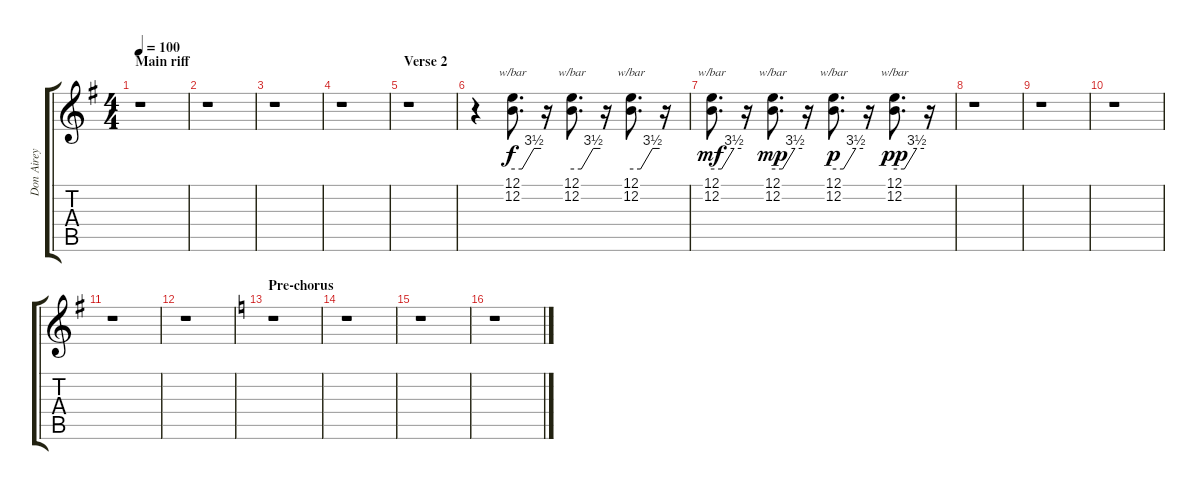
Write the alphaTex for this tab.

\track ("Don Airey " "Don Airey ") {instrument lead1square}
\staff {score tabs}
\tuning (E4 B3 G3 D3 A2 E2) {hide}
\ts (4 4)
\section ("" "Main riff")
\tempo 100
\clef g2
\ks eminor
r.1{dy f} |
r.1 |
r.1 |
r.1 |
\section ("" "Verse 2")
r.1 |
r.4 (12.1 12.2).8{d tbe (custom default 0 0 20 0 45 14 60 14)} r.16 (12.1 12.2).8{d tbe (custom default 0 0 20 0 45 14 60 14)} r.16 (12.1 12.2).8{d tbe (custom default 0 0 20 0 45 14 60 14)} r.16 |
(12.1 12.2).8{d tbe (custom default 0 0 20 0 45 14 60 14) dy mf} r.16 (12.1 12.2).8{d tbe (custom default 0 0 20 0 45 14 60 14) dy mp} r.16 (12.1 12.2).8{d tbe (custom default 0 0 20 0 45 14 60 14) dy p} r.16 (12.1 12.2).8{d tbe (custom default 0 0 20 0 45 14 60 14) dy pp} r.16 |
r.1 |
r.1 |
r.1 |
r.1 |
r.1 |
\section ("" "Pre-chorus")
\ks aminor
r.1 |
r.1 |
r.1 |
r.1
